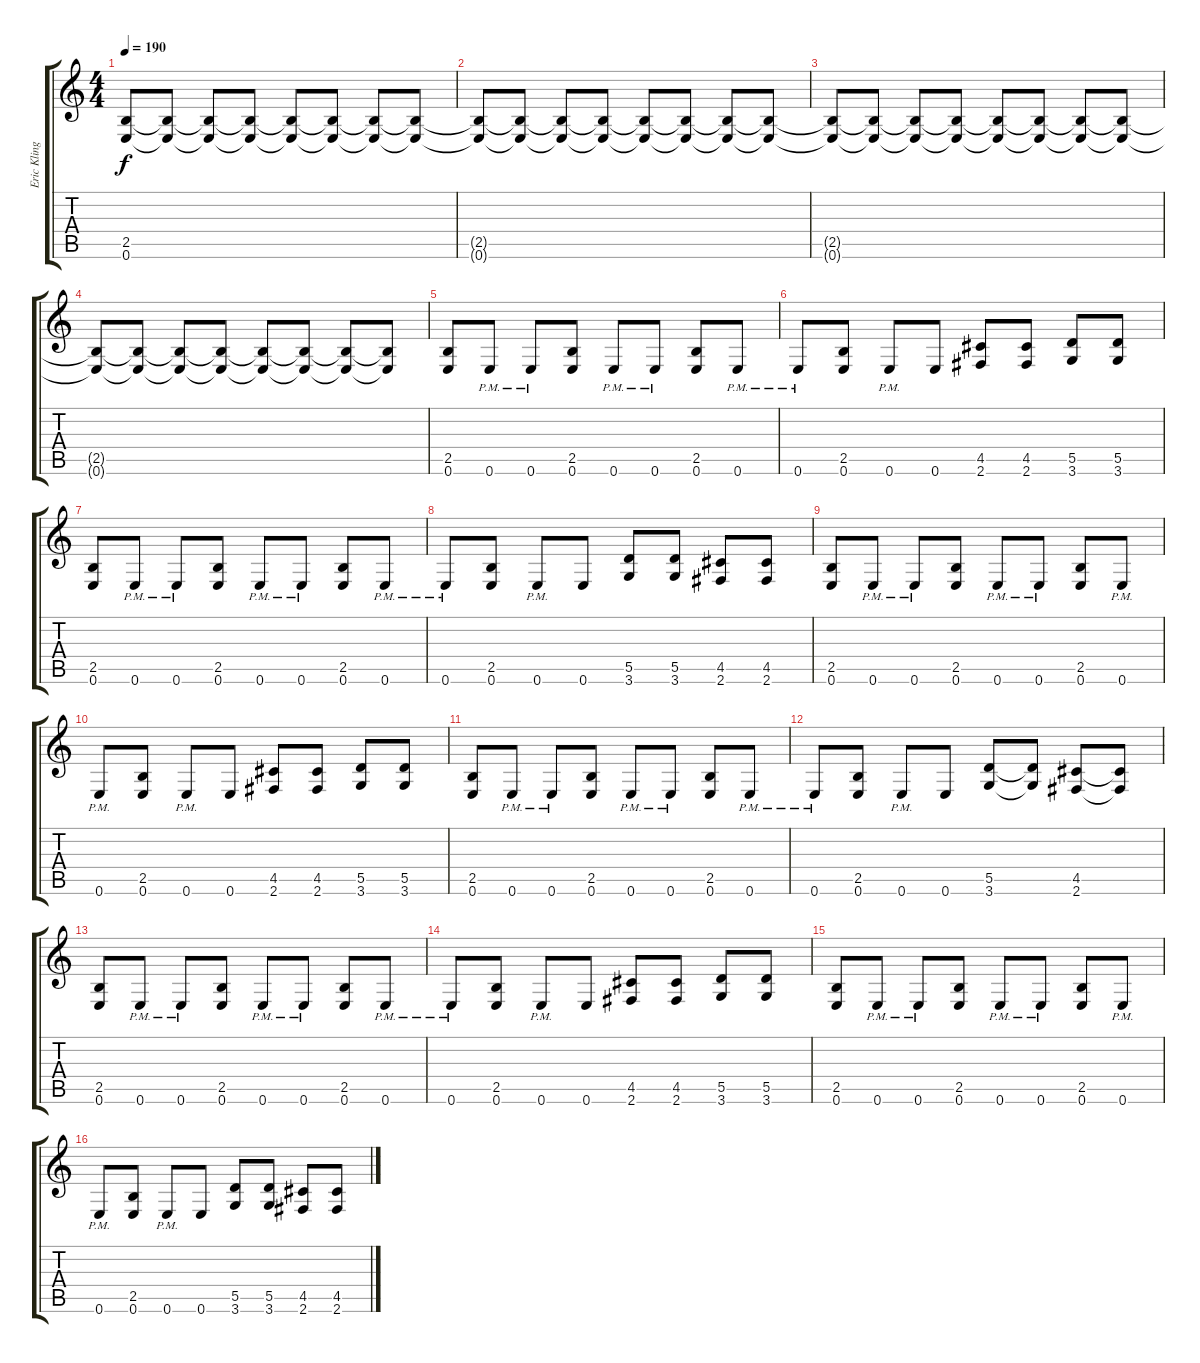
\track ("Eric Klinger" "Eric Kling") {instrument distortionguitar}
\staff {score tabs}
\tuning (E4 B3 G3 D3 A2 E2) {hide}
\ts (4 4)
\tempo 190
\clef g2
\ks c
(2.5{t} 0.6{t}).8{dy f} (2.5{t} 0.6{t}).8 (2.5{t} 0.6{t}).8 (2.5{t} 0.6{t}).8 (2.5{t} 0.6{t}).8 (2.5{t} 0.6{t}).8 (2.5{t} 0.6{t}).8 (2.5{t} 0.6{t}).8 |
(2.5{t} 0.6{t}).8 (2.5{t} 0.6{t}).8 (2.5{t} 0.6{t}).8 (2.5{t} 0.6{t}).8 (2.5{t} 0.6{t}).8 (2.5{t} 0.6{t}).8 (2.5{t} 0.6{t}).8 (2.5{t} 0.6{t}).8 |
(2.5{t} 0.6{t}).8 (2.5{t} 0.6{t}).8 (2.5{t} 0.6{t}).8 (2.5{t} 0.6{t}).8 (2.5{t} 0.6{t}).8 (2.5{t} 0.6{t}).8 (2.5{t} 0.6{t}).8 (2.5{t} 0.6{t}).8 |
(2.5{t} 0.6{t}).8 (2.5{t} 0.6{t}).8 (2.5{t} 0.6{t}).8 (2.5{t} 0.6{t}).8 (2.5{t} 0.6{t}).8 (2.5{t} 0.6{t}).8 (2.5{t} 0.6{t}).8 (2.5{t} 0.6{t}).8 |
(2.5 0.6).8 0.6{pm}.8 0.6{pm}.8 (2.5 0.6).8 0.6{pm}.8 0.6{pm}.8 (2.5 0.6).8 0.6{pm}.8 |
0.6{pm}.8 (2.5 0.6).8 0.6{pm}.8 0.6.8 (4.5 2.6).8 (4.5 2.6).8 (5.5 3.6).8 (5.5 3.6).8 |
(2.5 0.6).8 0.6{pm}.8 0.6{pm}.8 (2.5 0.6).8 0.6{pm}.8 0.6{pm}.8 (2.5 0.6).8 0.6{pm}.8 |
0.6{pm}.8 (2.5 0.6).8 0.6{pm}.8 0.6.8 (5.5 3.6).8 (5.5 3.6).8 (4.5 2.6).8 (4.5 2.6).8 |
(2.5 0.6).8 0.6{pm}.8 0.6{pm}.8 (2.5 0.6).8 0.6{pm}.8 0.6{pm}.8 (2.5 0.6).8 0.6{pm}.8 |
0.6{pm}.8 (2.5 0.6).8 0.6{pm}.8 0.6.8 (4.5 2.6).8 (4.5 2.6).8 (5.5 3.6).8 (5.5 3.6).8 |
(2.5 0.6).8 0.6{pm}.8 0.6{pm}.8 (2.5 0.6).8 0.6{pm}.8 0.6{pm}.8 (2.5 0.6).8 0.6{pm}.8 |
0.6{pm}.8 (2.5 0.6).8 0.6{pm}.8 0.6.8 (5.5 3.6).8 (5.5{t} 3.6{t}).8 (4.5 2.6).8 (4.5{t} 2.6{t}).8 |
(2.5 0.6).8 0.6{pm}.8 0.6{pm}.8 (2.5 0.6).8 0.6{pm}.8 0.6{pm}.8 (2.5 0.6).8 0.6{pm}.8 |
0.6{pm}.8 (2.5 0.6).8 0.6{pm}.8 0.6.8 (4.5 2.6).8 (4.5 2.6).8 (5.5 3.6).8 (5.5 3.6).8 |
(2.5 0.6).8 0.6{pm}.8 0.6{pm}.8 (2.5 0.6).8 0.6{pm}.8 0.6{pm}.8 (2.5 0.6).8 0.6{pm}.8 |
0.6{pm}.8 (2.5 0.6).8 0.6{pm}.8 0.6.8 (5.5 3.6).8 (5.5 3.6).8 (4.5 2.6).8 (4.5 2.6).8
